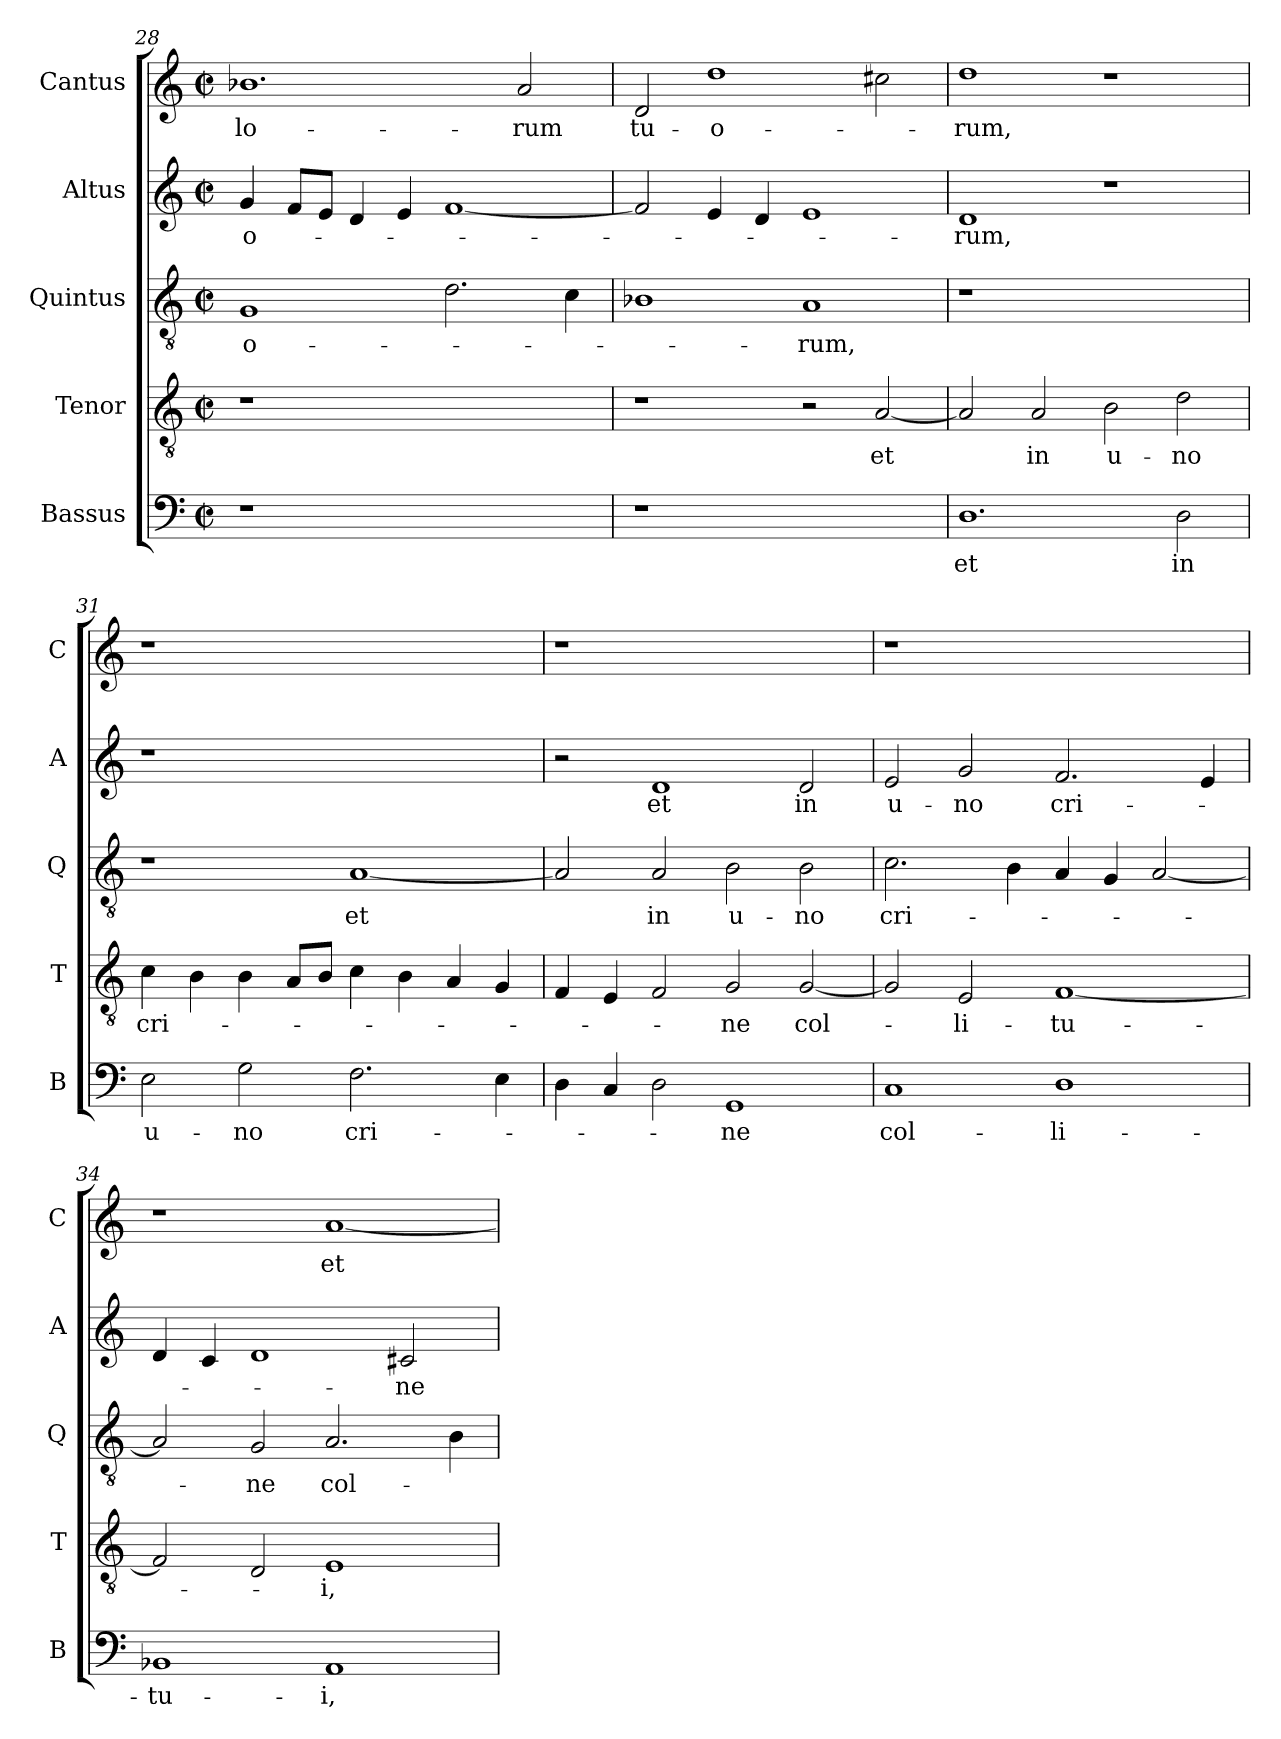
**kern	**text	**kern	**text	**kern	**text	**kern	**text	**kern	**text
*part5	*part5	*part4	*part4	*part3	*part3	*part2	*part2	*part1	*part1
*staff5	*staff5	*staff4	*staff4	*staff3	*staff3	*staff2	*staff2	*staff1	*staff1
*I"Bassus	*	*I"Tenor	*	*I"Quintus	*	*I"Altus	*	*I"Cantus	*
*I'B	*	*I'T	*	*I'Q	*	*I'A	*	*I'C	*
*clefF4	*	*clefGv2	*	*clefGv2	*	*clefG2	*	*clefG2	*
*k[]	*	*k[]	*	*k[]	*	*k[]	*	*k[]	*
*C:	*	*C:	*	*C:	*	*C:	*	*C:	*
*M2/2	*	*M2/2	*	*M2/2	*	*M2/2	*	*M2/2	*
*met(c|)	*	*met(c|)	*	*met(c|)	*	*met(c|)	*	*met(c|)	*
=28	=28	=28	=28	=28	=28	=28	=28	=28	=28
!	!	!	!	!	!LO:LY:b	!	!LO:LY:b	!	!LO:LY:b
1r	.	1r	.	1G	-o-	4g/	-o-	1.b-X	-lo-
.	.	.	.	.	.	8f/L	.	.	.
.	.	.	.	.	.	8e/J	.	.	.
.	.	.	.	.	.	4d/	.	.	.
.	.	.	.	.	.	4e/	.	.	.
1ryy	.	1ryy	.	2.d\	.	[1f	.	.	.
!	!	!	!	!	!	!	!	!	!LO:LY:b
.	.	.	.	.	.	.	.	2a/	-rum
.	.	.	.	4c\	.	.	.	.	.
=29	=29	=29	=29	=29	=29	=29	=29	=29	=29
!	!	!	!	!	!	!	!	!	!LO:LY:b
1r	.	1r	.	1B-X	.	2f/]	.	2d/	tu-
!	!	!	!	!	!	!	!	!	!LO:LY:b
.	.	.	.	.	.	4e/	.	1dd	-o-
.	.	.	.	.	.	4d/	.	.	.
!	!	!	!	!	!LO:LY:b	!	!	!	!
1ryy	.	2r	.	1A	-rum,	1e	.	.	.
!	!	!	!LO:LY:b	!	!	!	!	!	!
.	.	[2A/	et	.	.	.	.	2cc#X\	.
=30	=30	=30	=30	=30	=30	=30	=30	=30	=30
!	!LO:LY:b	!	!	!	!	!	!LO:LY:b	!	!LO:LY:b
1.D	et	2A/]	.	1r	.	1d	-rum,	1dd	-rum,
!	!	!	!LO:LY:b	!	!	!	!	!	!
.	.	2A/	in	.	.	.	.	.	.
!	!	!	!LO:LY:b	!	!	!	!	!	!
.	.	2B\	u-	1ryy	.	1r	.	1r	.
!	!LO:LY:b	!	!LO:LY:b	!	!	!	!	!	!
2D\	in	2d\	-no	.	.	.	.	.	.
!!LO:LB:g=z
=31	=31	=31	=31	=31	=31	=31	=31	=31	=31
!	!LO:LY:b	!	!LO:LY:b	!	!	!	!	!	!
2E\	u-	4c\	cri-	1r	.	1r	.	1r	.
.	.	4B\	.	.	.	.	.	.	.
!	!LO:LY:b	!	!	!	!	!	!	!	!
2G\	-no	4B\	.	.	.	.	.	.	.
.	.	8A/L	.	.	.	.	.	.	.
.	.	8B/J	.	.	.	.	.	.	.
!	!LO:LY:b	!	!	!	!LO:LY:b	!	!	!	!
2.F\	cri-	4c\	.	[1A	et	1ryy	.	1ryy	.
.	.	4B\	.	.	.	.	.	.	.
.	.	4A/	.	.	.	.	.	.	.
4E\	.	4G/	.	.	.	.	.	.	.
=32	=32	=32	=32	=32	=32	=32	=32	=32	=32
4D\	.	4F/	.	2A/]	.	2r	.	1r	.
4C/	.	4E/	.	.	.	.	.	.	.
!	!	!	!	!	!LO:LY:b	!	!LO:LY:b	!	!
2D\	.	2F/	.	2A/	in	1d	et	.	.
!	!LO:LY:b	!	!LO:LY:b	!	!LO:LY:b	!	!	!	!
1GG	-ne	2G/	-ne	2B\	u-	.	.	1ryy	.
!	!	!	!LO:LY:b	!	!LO:LY:b	!	!LO:LY:b	!	!
.	.	[2G/	col-	2B\	-no	2d/	in	.	.
=33	=33	=33	=33	=33	=33	=33	=33	=33	=33
!	!LO:LY:b	!	!	!	!LO:LY:b	!	!LO:LY:b	!	!
1C	col-	2G/]	.	2.c\	cri-	2e/	u-	1r	.
!	!	!	!LO:LY:b	!	!	!	!LO:LY:b	!	!
.	.	2E/	-li-	.	.	2g/	-no	.	.
.	.	.	.	4B\	.	.	.	.	.
!	!LO:LY:b	!	!LO:LY:b	!	!	!	!LO:LY:b	!	!
1D	-li-	[1F	-tu-	4A/	.	2.f/	cri-	1ryy	.
.	.	.	.	4G/	.	.	.	.	.
.	.	.	.	[2A/	.	.	.	.	.
.	.	.	.	.	.	4e/	.	.	.
=34	=34	=34	=34	=34	=34	=34	=34	=34	=34
!	!LO:LY:b	!	!	!	!	!	!	!	!
1BB-X	-tu-	2F/]	.	2A/]	.	4d/	.	1r	.
.	.	.	.	.	.	4c/	.	.	.
!	!	!	!	!	!LO:LY:b	!	!	!	!
.	.	2D/	.	2G/	-ne	1d	.	.	.
!	!LO:LY:b	!	!LO:LY:b	!	!LO:LY:b	!	!	!	!LO:LY:b
1AA	-i,	1E	-i,	2.A/	col-	.	.	[1a	et
!	!	!	!	!	!	!	!LO:LY:b	!	!
.	.	.	.	.	.	2c#X/	-ne	.	.
.	.	.	.	4B\	.	.	.	.	.
=	=	=	=	=	=	=	=	=	=
*-	*-	*-	*-	*-	*-	*-	*-	*-	*-
